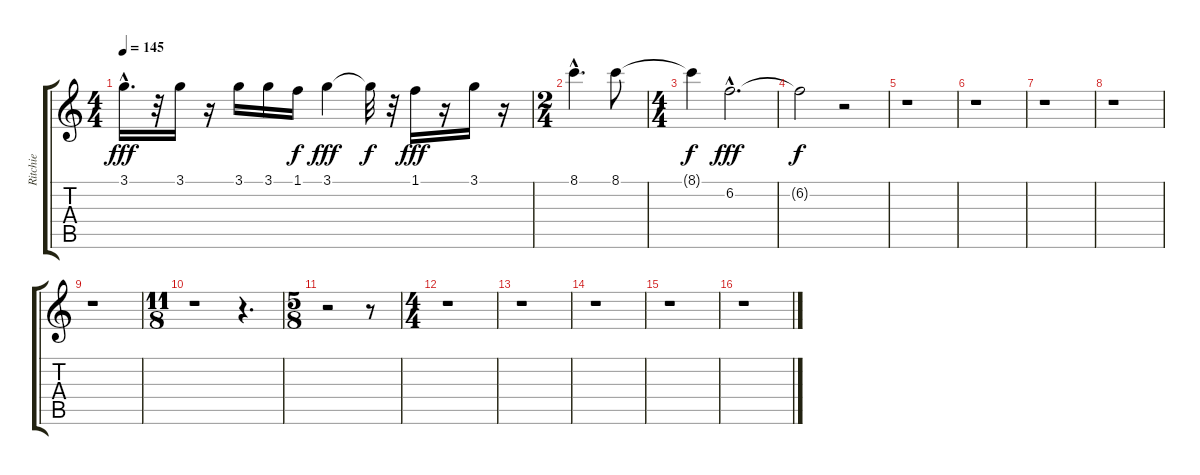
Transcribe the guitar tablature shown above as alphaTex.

\track ("Ritchie" "Ritchie") {instrument overdrivenguitar}
\staff {score tabs}
\tuning (E4 B3 G3 D3 A2 E2) {hide}
\ts (4 4)
\tempo 145
\clef g2
\ks c
3.1{hac}.16{d dy fff} r.32 3.1.16 r.16 3.1.16 3.1.16 1.1.16{dy f} 3.1.4{dy fff} 3.1{t}.32{dy f} r.32 1.1.16{dy fff} r.16 3.1.16 r.16 |
\ts (2 4)
8.1{hac}.4{d} 8.1.8 |
\ts (4 4)
8.1{t}.4{dy f} 6.2{hac}.2{d dy fff} |
6.2{t}.2{dy f} r.2 |
r.1 |
r.1 |
r.1 |
r.1 |
r.1 |
\ts (11 8)
r.1 r.4{d} |
\ts (5 8)
r.2 r.8 |
\ts (4 4)
r.1 |
r.1 |
r.1 |
r.1 |
r.1
